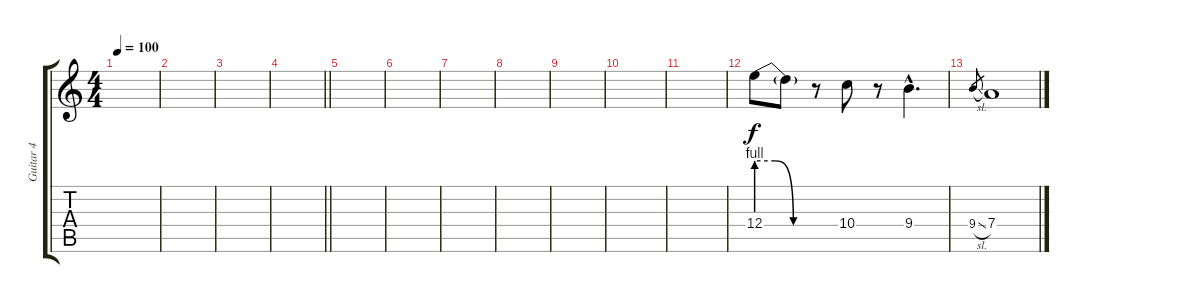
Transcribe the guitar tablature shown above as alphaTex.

\track ("Guitar 4" "Guitar 4") {instrument distortionguitar}
\staff {score tabs}
\tuning (E4 B3 G3 D3 A2 E2) {hide}
\ts (4 4)
\tempo 100
\clef g2
\ks c
|
|
|
\barLineRight lightlight
|
|
|
|
|
|
|
|
12.4{be (custom 0 4 20 4 40 0 60 0)}.8 12.4{t}.8 r.8 10.4.8 r.8 9.4{hac}.4{d} |
9.4{sl}.8{gr} 7.4.1
